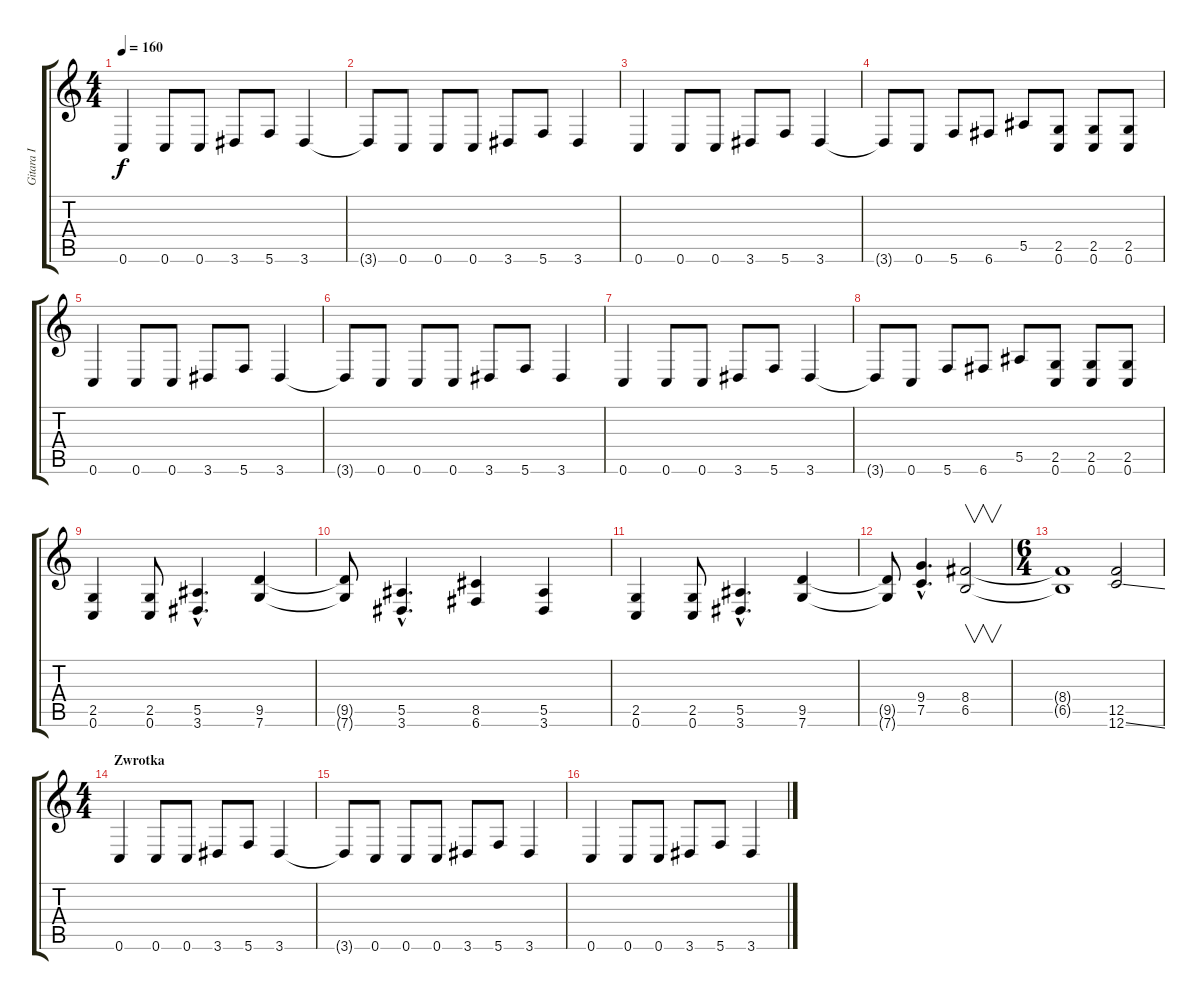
\track ("Gitara I" "Gitara I") {instrument distortionguitar}
\staff {score tabs}
\tuning (C4 G3 Eb3 Bb2 F2 C2) {hide}
\ts (4 4)
\tempo 160
\clef g2
\ks c
0.6.4{dy f} 0.6.8 0.6.8 3.6.8 5.6.8 3.6.4 |
3.6{t}.8 0.6.8 0.6.8 0.6.8 3.6.8 5.6.8 3.6.4 |
0.6.4 0.6.8 0.6.8 3.6.8 5.6.8 3.6.4 |
3.6{t}.8 0.6.8 5.6.8 6.6.8 5.5.8 (2.5 0.6).8 (2.5 0.6).8 (2.5 0.6).8 |
0.6.4 0.6.8 0.6.8 3.6.8 5.6.8 3.6.4 |
3.6{t}.8 0.6.8 0.6.8 0.6.8 3.6.8 5.6.8 3.6.4 |
0.6.4 0.6.8 0.6.8 3.6.8 5.6.8 3.6.4 |
3.6{t}.8 0.6.8 5.6.8 6.6.8 5.5.8 (2.5 0.6).8 (2.5 0.6).8 (2.5 0.6).8 |
(2.5 0.6).4 (2.5 0.6).8 (5.5{hac} 3.6{hac}).4{d} (9.5 7.6).4 |
(9.5{t} 7.6{t}).8 (5.5{hac} 3.6{hac}).4{d} (8.5 6.6).4 (5.5 3.6).4 |
(2.5 0.6).4 (2.5 0.6).8 (5.5{hac} 3.6{hac}).4{d} (9.5 7.6).4 |
(9.5{t} 7.6{t}).8 (9.4{hac} 7.5{hac}).4{d} (8.4 6.5).2{v} |
\ts (6 4)
(8.4{t} 6.5{t}).1 (12.5 12.6{ss}).2 |
\ts (4 4)
\section ("" "Zwrotka")
0.6.4 0.6.8 0.6.8 3.6.8 5.6.8 3.6.4 |
3.6{t}.8 0.6.8 0.6.8 0.6.8 3.6.8 5.6.8 3.6.4 |
0.6.4 0.6.8 0.6.8 3.6.8 5.6.8 3.6.4
